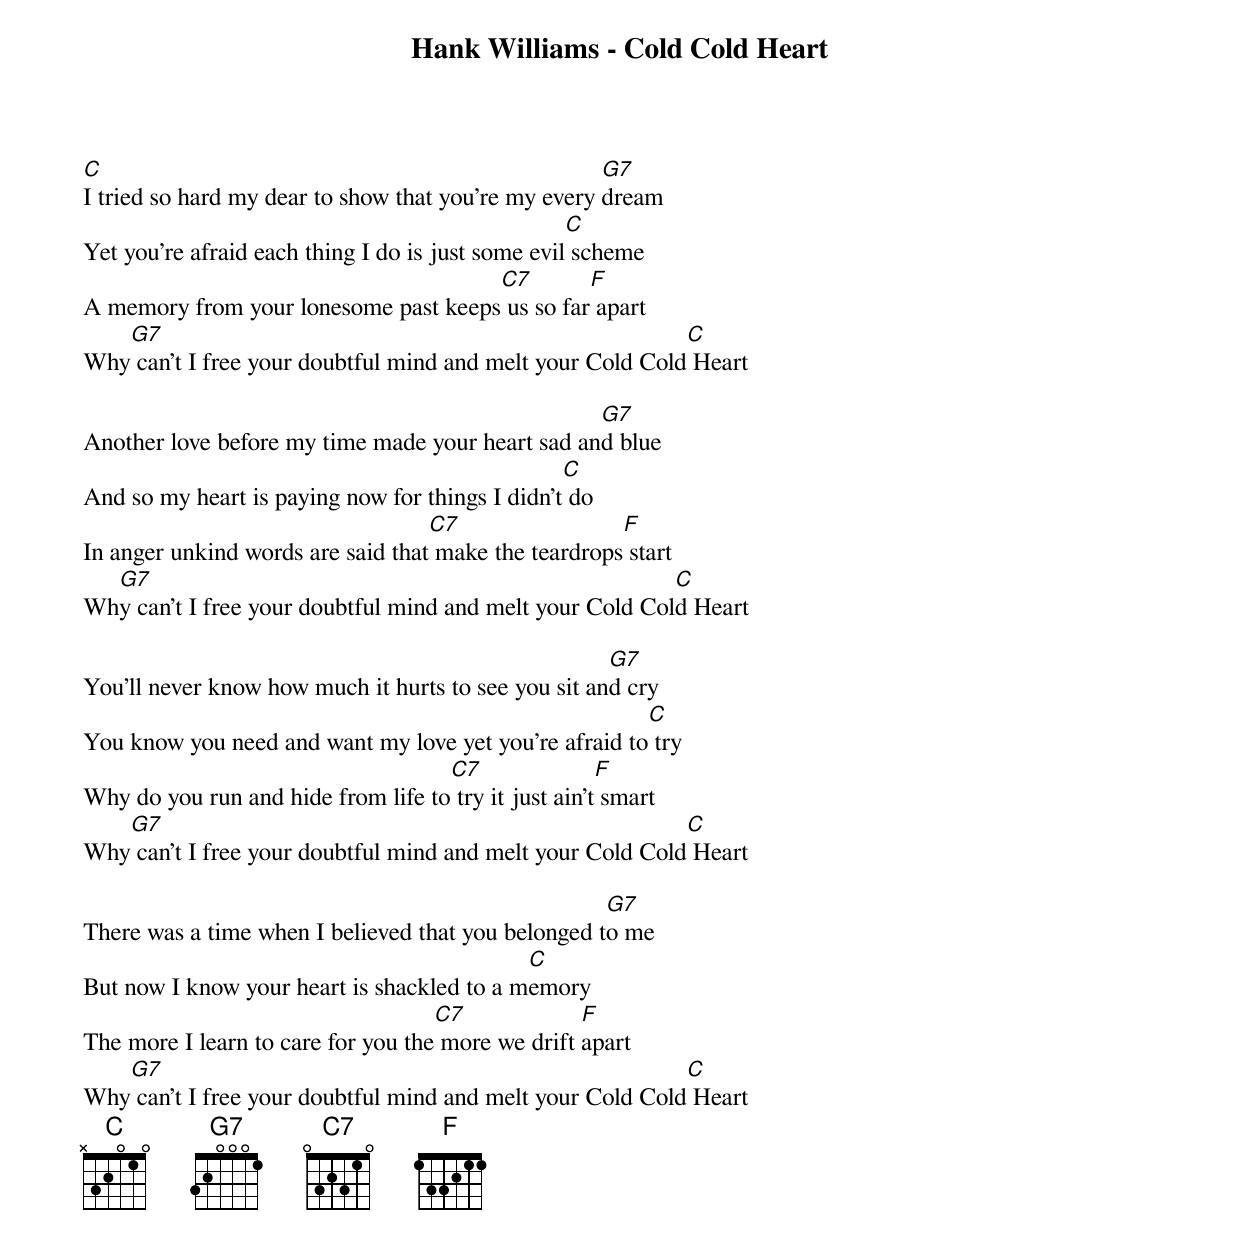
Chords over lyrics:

Hank Williams - Cold Cold Heart

C                                                    G7
I tried so hard my dear to show that you're my every dream
                                                   C
Yet you're afraid each thing I do is just some evil scheme
                                      C7        F
A memory from your lonesome past keeps us so far apart
   G7                                                      C
Why can't I free your doubtful mind and melt your Cold Cold Heart

                                                  G7
Another love before my time made your heart sad and blue
                                                 C
And so my heart is paying now for things I didn't do
                                   C7                 F
In anger unkind words are said that make the teardrops start
  G7                                                      C
Why can't I free your doubtful mind and melt your Cold Cold Heart

                                                     G7
You'll never know how much it hurts to see you sit and cry
                                                       C
You know you need and want my love yet you're afraid to try
                                    C7                F
Why do you run and hide from life to try it just ain't smart
   G7                                                      C
Why can't I free your doubtful mind and melt your Cold Cold Heart

                                                    G7
There was a time when I believed that you belonged to me
                                            C
But now I know your heart is shackled to a memory
                                    C7             F
The more I learn to care for you the more we drift apart
   G7                                                      C
Why can't I free your doubtful mind and melt your Cold Cold Heart
